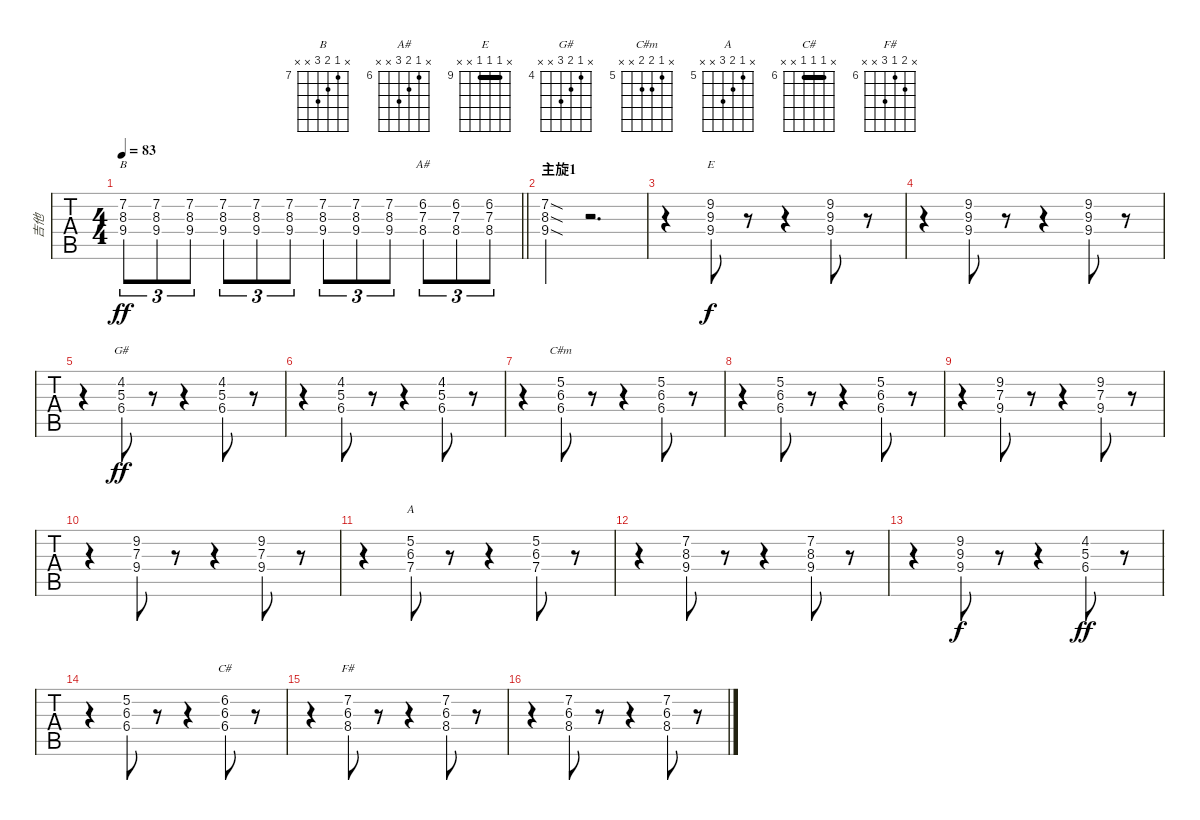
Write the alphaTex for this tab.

\track ("吉他" "吉他") {instrument electricguitarclean}
\staff {tabs}
\tuning (E4 B3 G3 D3 A2 E2) {hide}
\chord ("B" x 7 8 9 x x) {firstfret 7}
\chord ("A#" x 6 7 8 x x) {firstfret 6}
\chord ("E" x 9 9 9 x x) {firstfret 9 barre 9}
\chord ("G#" x 4 5 6 x x) {firstfret 4}
\chord ("C#m" x 5 6 6 x x) {firstfret 5}
\chord ("A" x 5 6 7 x x) {firstfret 5}
\chord ("C#" x 6 6 6 x x) {firstfret 6 barre 6}
\chord ("F#" x 7 6 8 x x) {firstfret 6}
\ts (4 4)
\tempo 83
\clef g2
\barLineRight lightlight
\ks e
(7.2 8.3 9.4).8{tu (3 2) ch "B" dy ff instrument electricguitarclean} (7.2 8.3 9.4).8{tu (3 2)} (7.2 8.3 9.4).8{tu (3 2)} (7.2 8.3 9.4).8{tu (3 2)} (7.2 8.3 9.4).8{tu (3 2)} (7.2 8.3 9.4).8{tu (3 2)} (7.2 8.3 9.4).8{tu (3 2)} (7.2 8.3 9.4).8{tu (3 2)} (7.2 8.3 9.4).8{tu (3 2)} (6.2 7.3 8.4).8{tu (3 2) ch "A#"} (6.2 7.3 8.4).8{tu (3 2)} (6.2 7.3 8.4).8{tu (3 2)} |
\section ("" "主旋1")
(7.2{sod} 8.3{sod} 9.4{sod}).4 r.2{d} |
r.4 (9.2{st} 9.3{st} 9.4).8{ch "E" dy f} r.8 r.4 (9.2{st} 9.3{st} 9.4).8 r.8 |
r.4 (9.2{st} 9.3{st} 9.4).8 r.8 r.4 (9.2{st} 9.3{st} 9.4).8 r.8 |
r.4 (4.2{st} 5.3{st} 6.4{st}).8{ch "G#" dy ff} r.8 r.4 (4.2{st} 5.3{st} 6.4{st}).8 r.8 |
r.4 (4.2{st} 5.3{st} 6.4{st}).8 r.8 r.4 (4.2{st} 5.3{st} 6.4{st}).8 r.8 |
r.4 (5.2{st} 6.3{st} 6.4{st}).8{ch "C#m"} r.8 r.4 (5.2{st} 6.3{st} 6.4{st}).8 r.8 |
r.4 (5.2{st} 6.3{st} 6.4{st}).8 r.8 r.4 (5.2{st} 6.3{st} 6.4{st}).8 r.8 |
r.4 (9.2{st} 7.3{st} 9.4).8 r.8 r.4 (9.2{st} 7.3{st} 9.4).8 r.8 |
r.4 (9.2{st} 7.3{st} 9.4).8 r.8 r.4 (9.2{st} 7.3{st} 9.4).8 r.8 |
r.4 (5.2{st} 6.3{st} 7.4).8{ch "A"} r.8 r.4 (5.2{st} 6.3{st} 7.4).8 r.8 |
r.4 (7.2 8.3 9.4).8 r.8 r.4 (7.2{st} 8.3{st} 9.4).8 r.8 |
r.4 (9.2{st} 9.3{st} 9.4).8{dy f} r.8 r.4 (4.2{st} 5.3{st} 6.4{st}).8{dy ff} r.8 |
r.4 (5.2{st} 6.3{st} 6.4{st}).8 r.8 r.4 (6.2{st} 6.3{st} 6.4).8{ch "C#"} r.8 |
r.4 (7.2{st} 6.3{st} 8.4).8{ch "F#"} r.8 r.4 (7.2{st} 6.3{st} 8.4).8 r.8 |
r.4 (7.2{st} 6.3{st} 8.4).8 r.8 r.4 (7.2{st} 6.3{st} 8.4).8 r.8
